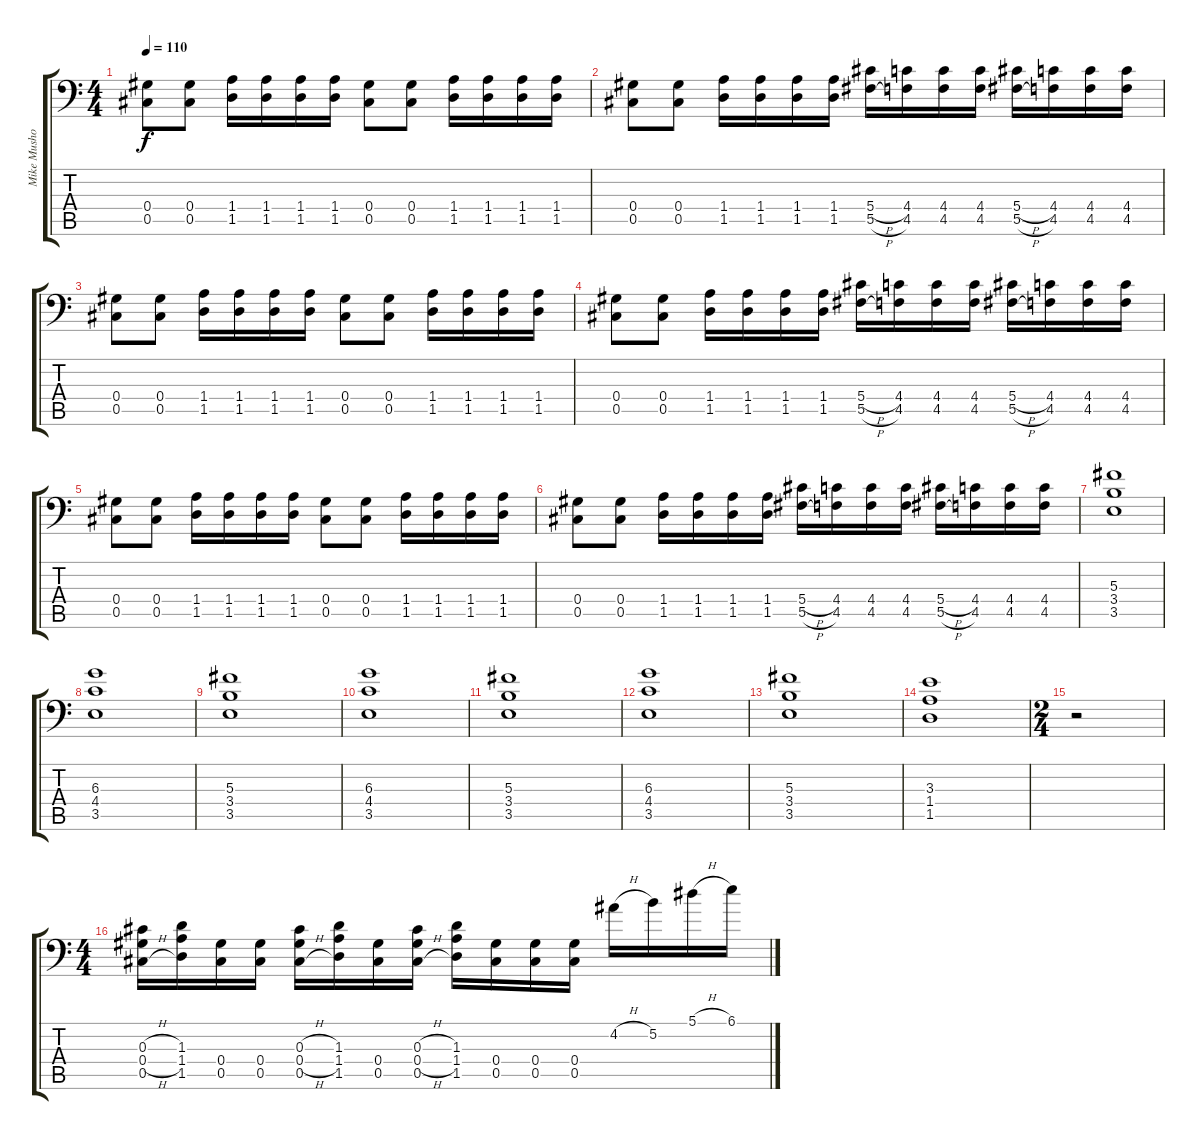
\track ("Mike Mushok" "Mike Musho") {instrument distortionguitar}
\staff {score tabs}
\tuning (Bb3 Gb3 Db3 Ab2 Db2 Ab1) {hide}
\ts (4 4)
\tempo 110
\clef f4
\ks c
(0.4 0.5).8{dy f} (0.4 0.5).8 (1.4 1.5).16 (1.4 1.5).16 (1.4 1.5).16 (1.4 1.5).16 (0.4 0.5).8 (0.4 0.5).8 (1.4 1.5).16 (1.4 1.5).16 (1.4 1.5).16 (1.4 1.5).16 |
(0.4 0.5).8 (0.4 0.5).8 (1.4 1.5).16 (1.4 1.5).16 (1.4 1.5).16 (1.4 1.5).16 (5.4{h} 5.5{h}).16 (4.4 4.5).16 (4.4 4.5).16 (4.4 4.5).16 (5.4{h} 5.5{h}).16 (4.4 4.5).16 (4.4 4.5).16 (4.4 4.5).16 |
(0.4 0.5).8 (0.4 0.5).8 (1.4 1.5).16 (1.4 1.5).16 (1.4 1.5).16 (1.4 1.5).16 (0.4 0.5).8 (0.4 0.5).8 (1.4 1.5).16 (1.4 1.5).16 (1.4 1.5).16 (1.4 1.5).16 |
(0.4 0.5).8 (0.4 0.5).8 (1.4 1.5).16 (1.4 1.5).16 (1.4 1.5).16 (1.4 1.5).16 (5.4{h} 5.5{h}).16 (4.4 4.5).16 (4.4 4.5).16 (4.4 4.5).16 (5.4{h} 5.5{h}).16 (4.4 4.5).16 (4.4 4.5).16 (4.4 4.5).16 |
(0.4 0.5).8 (0.4 0.5).8 (1.4 1.5).16 (1.4 1.5).16 (1.4 1.5).16 (1.4 1.5).16 (0.4 0.5).8 (0.4 0.5).8 (1.4 1.5).16 (1.4 1.5).16 (1.4 1.5).16 (1.4 1.5).16 |
(0.4 0.5).8 (0.4 0.5).8 (1.4 1.5).16 (1.4 1.5).16 (1.4 1.5).16 (1.4 1.5).16 (5.4{h} 5.5{h}).16 (4.4 4.5).16 (4.4 4.5).16 (4.4 4.5).16 (5.4{h} 5.5{h}).16 (4.4 4.5).16 (4.4 4.5).16 (4.4 4.5).16 |
(5.3 3.4 3.5).1 |
(6.3 4.4 3.5).1 |
(5.3 3.4 3.5).1 |
(6.3 4.4 3.5).1 |
(5.3 3.4 3.5).1 |
(6.3 4.4 3.5).1 |
(5.3 3.4 3.5).1 |
(3.3 1.4 1.5).1 |
\ts (2 4)
r.2 |
\ts (4 4)
(0.3{h} 0.4{h} 0.5{h}).16 (1.3 1.4 1.5).16 (0.4 0.5).16 (0.4 0.5).16 (0.3{h} 0.4{h} 0.5{h}).16 (1.3 1.4 1.5).16 (0.4 0.5).16 (0.3{h} 0.4{h} 0.5{h}).16 (1.3 1.4 1.5).16 (0.4 0.5).16 (0.4 0.5).16 (0.4 0.5).16 4.2{h}.16 5.2.16 5.1{h}.16 6.1.16
